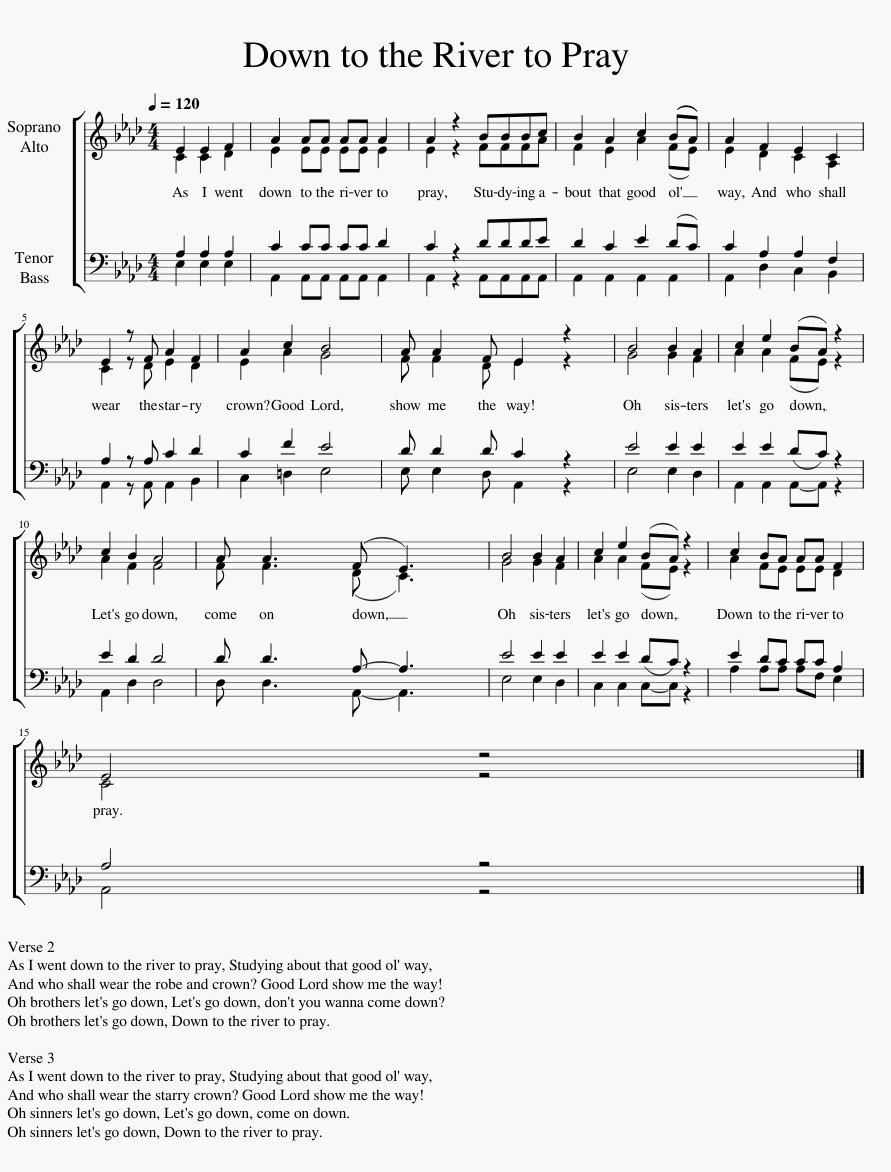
X:1
%%score [ ( 1 2 ) ( 3 4 ) ]
L:1/8
Q:1/4=120
M:4/4
I:linebreak $
K:Ab
V:1 treble
V:2 treble
V:3 bass
V:4 bass
V:1
 E2 E2 F2 | A2 AA AA A2 | A2 z2 BBBc | B2 A2 c2 ((BA)) | A2 F2 E2 C2 |$ %5
 E2 z F A2 F2 | A2 c2 B4 | A A2 F E2 z2 | B4 B2 A2 | c2 e2 (BA) z2 |$ %10
 c2 B2 A4 | A A3 (F E3) | B4 B2 A2 | c2 e2 (BA) z2 | c2 BA AA F2 |$ %15
 E4 z4 |] %16
V:2
 C2 C2 D2 | E2 EE EE E2 | E2 z2 FFFA | F2 E2 A2 (FE) | E2 D2 C2 A,2 |$ %5
 C2 z D E2 D2 | E2 A2 G4 | F F2 D E2 z2 | G4 G2 F2 | A2 A2 (FE) z2 |$ %10
 A2 F2 F4 | F F3 (D C3) | G4 G2 F2 | A2 A2 (FE) z2 | A2 FE EE D2 |$ %15
 C4 z4 |] %16
V:3
 A,2 A,2 A,2 | C2 CC CC D2 | C2 z2 DDDE | D2 C2 E2 (DC) | C2 A,2 A,2 F,2 |$ %5
 A,2 z A, C2 D2 | C2 F2 E4 | D D2 D C2 z2 | E4 E2 E2 | E2 E2 (DC) z2 |$ %10
 E2 D2 D4 | D D3 A,- A,3 | E4 E2 E2 | E2 E2 (DC) z2 | E2 DC CC A,2 |$ %15
 A,4 z4 |] %16
V:4
 E,2 E,2 E,2 | A,,2 A,,A,, A,,A,, A,,2 | A,,2 z2 A,,A,,A,,A,, | A,,2 A,,2 A,,2 A,,2 | A,,2 D,2 C,2 B,,2 |$ %5
 A,,2 z A,, A,,2 B,,2 | C,2 =D,2 E,4 | E, E,2 D, A,,2 z2 | E,4 E,2 D,2 | A,,2 A,,2 A,,-A,, z2 |$ %10
 A,,2 D,2 D,4 | D, D,3 A,,- A,,3 | E,4 E,2 D,2 | C,2 C,2 C,-C, z2 | A,2 A,A, A,F, E,2 |$ %15
 A,,4 z4 |] %16
